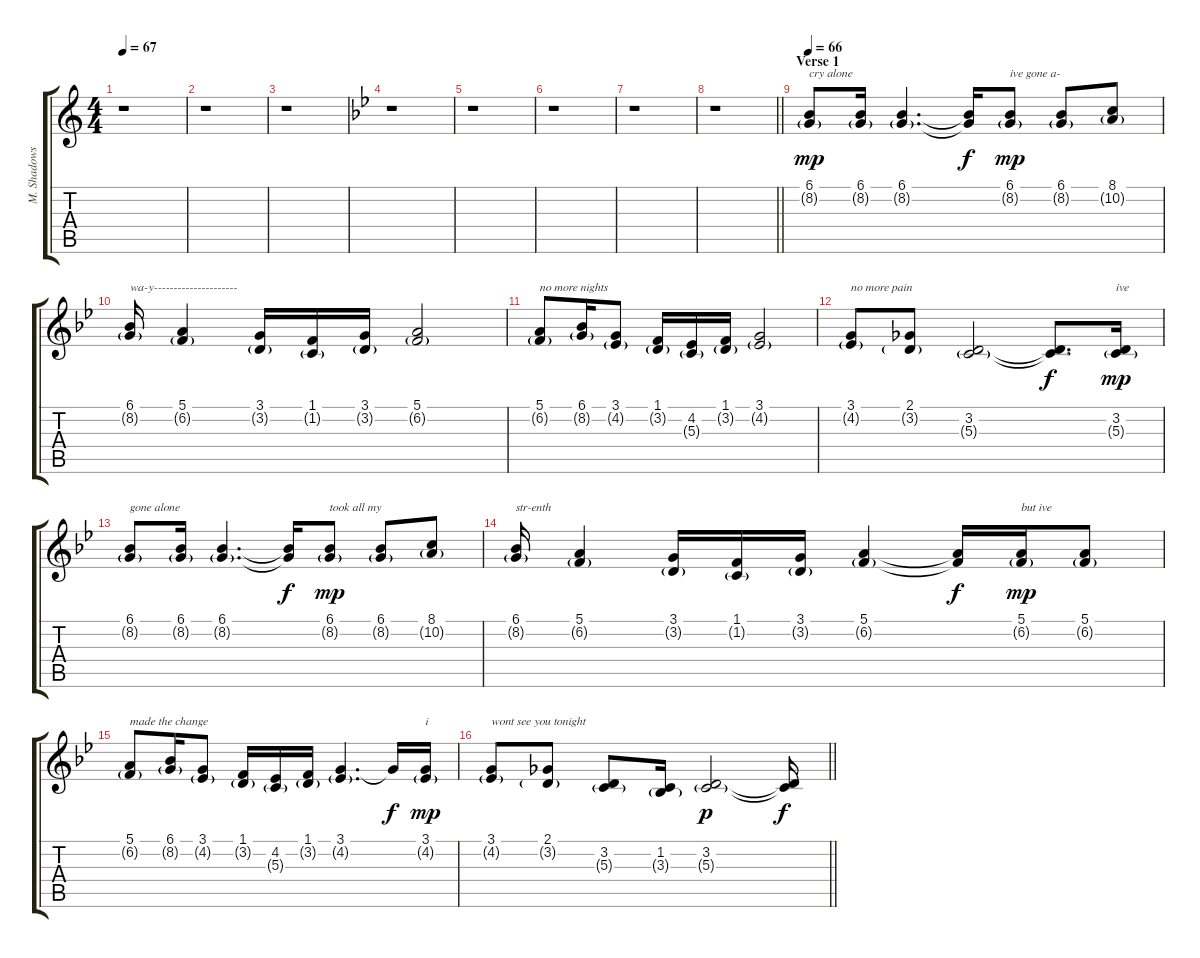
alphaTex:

\track ("M. Shadows" "M. Shadows") {instrument lead2sawtooth}
\staff {score tabs}
\tuning (E4 B3 G3 D3 A2 D2) {hide}
\ts (4 4)
\tempo 67
\clef g2
\ks c
r.1{dy mp} |
r.1 |
r.1 |
\ks bb
r.1 |
r.1 |
r.1 |
r.1 |
\barLineRight lightlight
r.1 |
\section ("" "Verse 1")
\tempo 66
(6.1 8.2{g}).8{txt "cry alone"} (6.1 8.2{g}).16 (6.1 8.2{g}).4{d} (6.1{t} 8.2{t}).16{dy f} (6.1 8.2{g}).8{txt "ive gone a-" dy mp} (6.1 8.2{g}).8 (8.1 10.2{g}).8 |
(6.1 8.2{g}).16{txt "wa-y---------------------"} (5.1 6.2{g}).4 (3.1 3.2{g}).16 (1.1 1.2{g}).16 (3.1 3.2{g}).16 (5.1 6.2{g}).2 |
(5.1 6.2{g}).8{txt "no more nights"} (6.1 8.2{g}).16 (3.1 4.2{g}).8 (1.1 3.2{g}).16 (4.2 5.3{g}).16 (1.1 3.2{g}).16 (3.1 4.2{g}).2 |
(3.1 4.2{g}).8{txt "no more pain"} (2.1 3.2{g}).8 (3.2 5.3{g}).2 (3.2{t} 5.3{t}).8{d dy f} (3.2 5.3{g}).16{txt "ive" dy mp} |
(6.1 8.2{g}).8{txt "gone alone"} (6.1 8.2{g}).16 (6.1 8.2{g}).4{d} (6.1{t} 8.2{t}).16{dy f} (6.1 8.2{g}).8{txt "took all my" dy mp} (6.1 8.2{g}).8 (8.1 10.2{g}).8 |
(6.1 8.2{g}).16{txt "str-enth"} (5.1 6.2{g}).4 (3.1 3.2{g}).16 (1.1 1.2{g}).16 (3.1 3.2{g}).16 (5.1 6.2{g}).4 (5.1{t} 6.2{t}).16{dy f} (5.1 6.2{g}).16{txt "but ive" dy mp} (5.1 6.2{g}).8 |
(5.1 6.2{g}).8{txt "made the change"} (6.1 8.2{g}).16 (3.1 4.2{g}).8 (1.1 3.2{g}).16 (4.2 5.3{g}).16 (1.1 3.2{g}).16 (3.1 4.2{g}).4{d} 3.1{t}.16{dy f} (3.1 4.2{g}).16{txt "i" dy mp} |
\barLineRight lightlight
(3.1 4.2{g}).8{txt "wont see you tonight"} (2.1 3.2{g}).8 (3.2 5.3{g}).8 (1.2 3.3{g}).16 (3.2 5.3{g}).2{dy p} (3.2{t} 5.3{t}).16{dy f}
